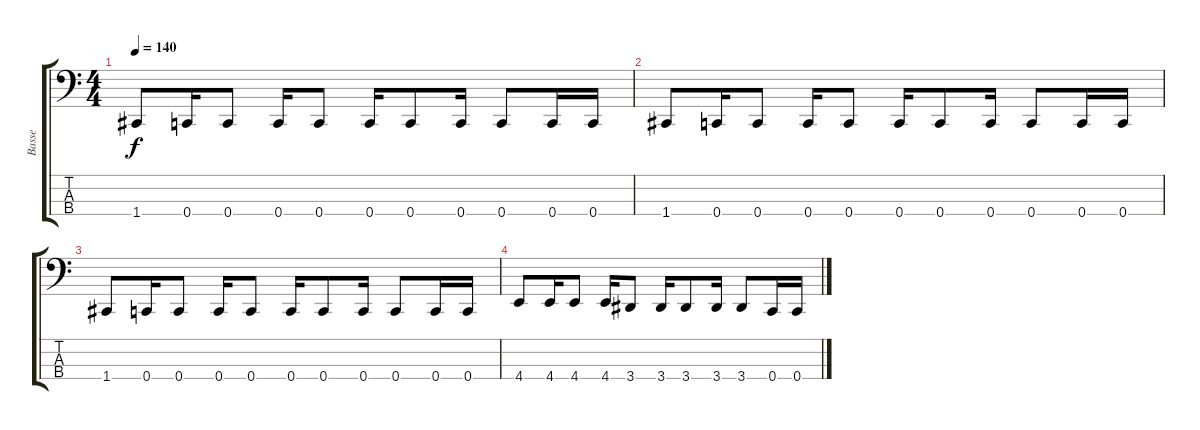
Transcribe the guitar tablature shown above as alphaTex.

\track ("Basse" "Basse") {instrument electricbassfinger}
\staff {score tabs}
\tuning (F2 C2 G1 C1) {hide}
\ts (4 4)
\tempo 140
\clef f4
\ks c
1.4.8{dy f} 0.4.16 0.4.8 0.4.16 0.4.8 0.4.16 0.4.8 0.4.16 0.4.8 0.4.16 0.4.16 |
1.4.8 0.4.16 0.4.8 0.4.16 0.4.8 0.4.16 0.4.8 0.4.16 0.4.8 0.4.16 0.4.16 |
1.4.8 0.4.16 0.4.8 0.4.16 0.4.8 0.4.16 0.4.8 0.4.16 0.4.8 0.4.16 0.4.16 |
4.4.8 4.4.16 4.4.8 4.4.16 3.4.8 3.4.16 3.4.8 3.4.16 3.4.8 0.4.16 0.4.16
